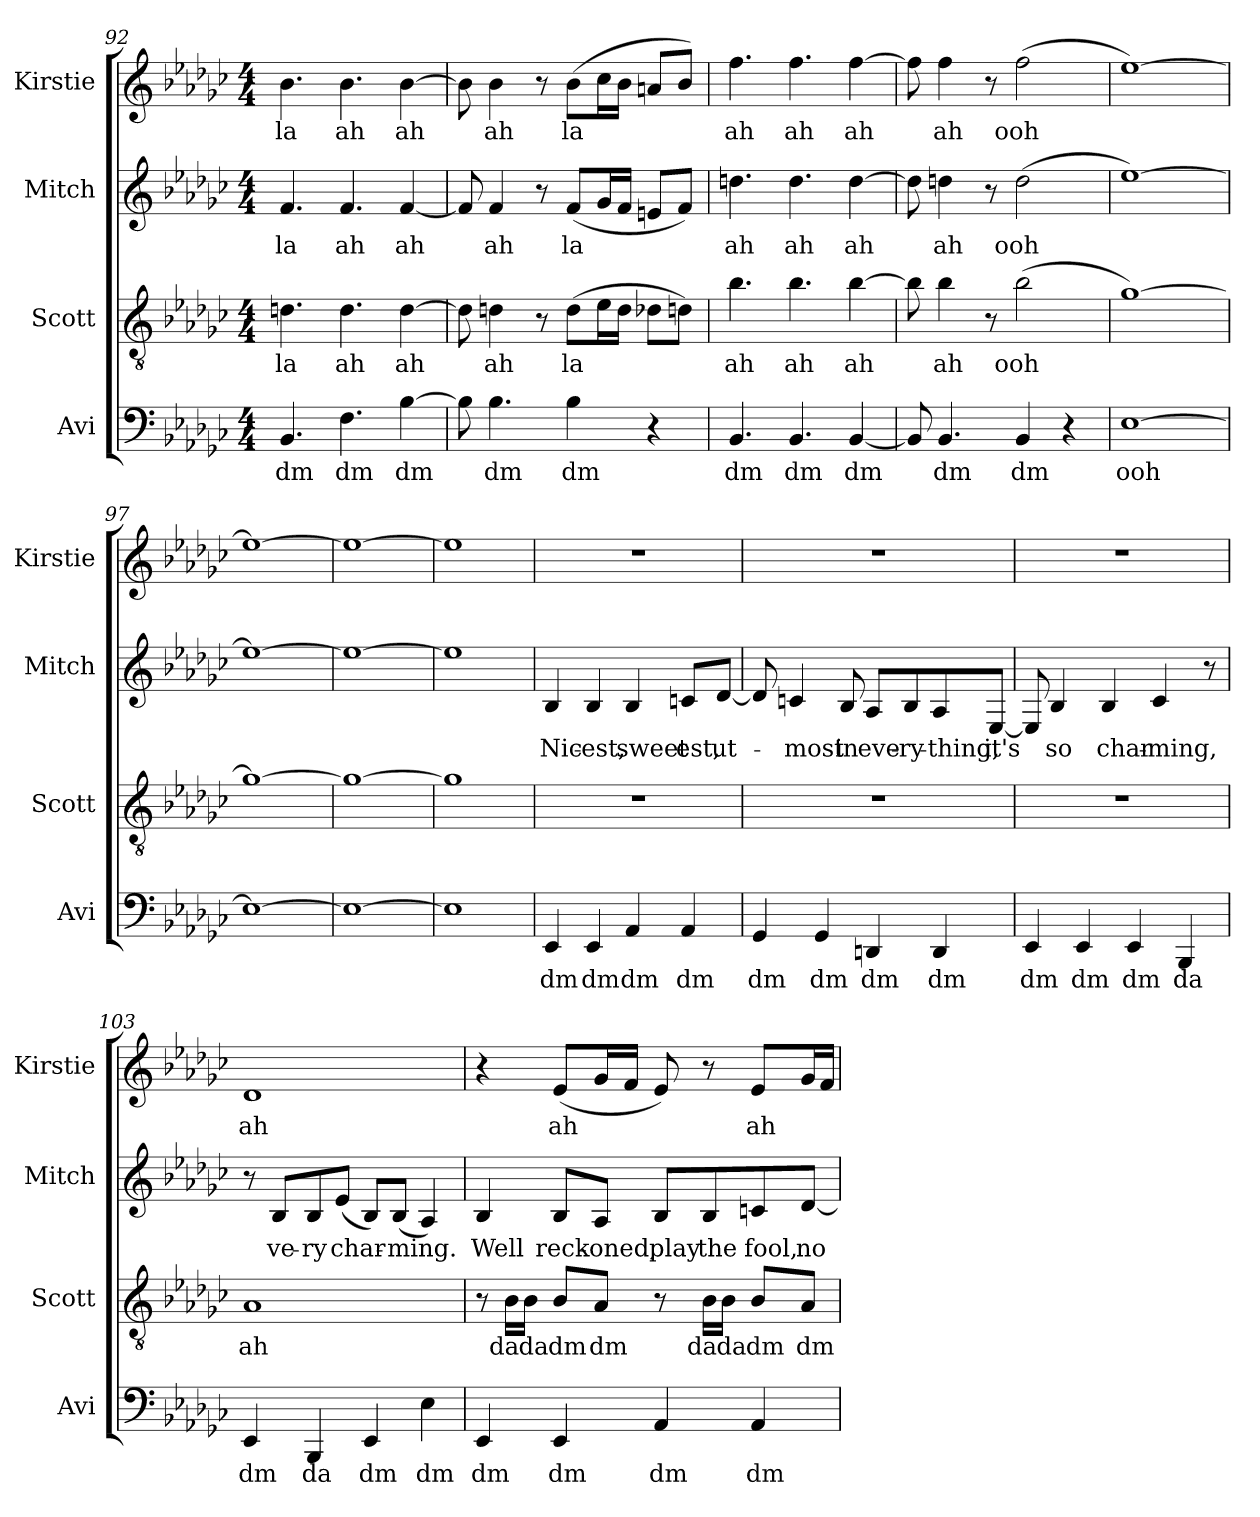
**kern	**text	**kern	**text	**kern	**text	**kern	**text
*part4	*part4	*part3	*part3	*part2	*part2	*part1	*part1
*staff4	*staff4	*staff3	*staff3	*staff2	*staff2	*staff1	*staff1
*I"Avi	*	*I"Scott	*	*I"Mitch	*	*I"Kirstie	*
*I'Avi	*	*I'Scott	*	*I'Mitch	*	*I'Kirstie	*
*clefF4	*	*clefGv2	*	*clefG2	*	*clefG2	*
*k[b-e-a-d-g-c-]	*	*k[b-e-a-d-g-c-]	*	*k[b-e-a-d-g-c-]	*	*k[b-e-a-d-g-c-]	*
*M4/4	*	*M4/4	*	*M4/4	*	*M4/4	*
=92	=92	=92	=92	=92	=92	=92	=92
4.BB-/	dm	4.dn\	la	4.f/	la	4.b-\	la
4.F\	dm	4.d\	ah	4.f/	ah	4.b-\	ah
[4B-\	dm	[4d\	ah	[4f/	ah	[4b-\	ah
=93	=93	=93	=93	=93	=93	=93	=93
8B-\]	.	8d\]	.	8f/]	.	8b-\]	.
4.B-\	dm	4dn\	ah	4f/	ah	4b-\	ah
.	.	8r	.	8r	.	8r	.
4B-\	dm	(8d\L	la	(8f/L	la	(8b-\L	la
.	.	16e-\L	.	16g-/L	.	16cc-\L	.
.	.	16d\JJ	.	16f/JJ	.	16b-\JJ	.
4r	.	8d-X\L	.	8en/L	.	8an/L	.
.	.	8dn\J)	.	8f/J)	.	8b-/J)	.
=94	=94	=94	=94	=94	=94	=94	=94
4.BB-/	dm	4.b-\	ah	4.ddn\	ah	4.ff\	ah
4.BB-/	dm	4.b-\	ah	4.dd\	ah	4.ff\	ah
[4BB-/	dm	[4b-\	ah	[4dd\	ah	[4ff\	ah
=95	=95	=95	=95	=95	=95	=95	=95
8BB-/]	.	8b-\]	.	8dd\]	.	8ff\]	.
4.BB-/	dm	4b-\	ah	4ddn\	ah	4ff\	ah
.	.	8r	.	8r	.	8r	.
4BB-/	dm	(2b-\	ooh	(2dd\	ooh	(2ff\	ooh
4r	.	.	.	.	.	.	.
!!LO:PB:g=z
=96	=96	=96	=96	=96	=96	=96	=96
[1E-	ooh	[1g-)	.	[1ee-)	.	[1ee-)	.
=97	=97	=97	=97	=97	=97	=97	=97
1E-_	.	1g-_	.	1ee-_	.	1ee-_	.
=98	=98	=98	=98	=98	=98	=98	=98
1E-_	.	1g-_	.	1ee-_	.	1ee-_	.
=99	=99	=99	=99	=99	=99	=99	=99
1E-]	.	1g-]	.	1ee-]	.	1ee-]	.
=100	=100	=100	=100	=100	=100	=100	=100
4EE-/	dm	1r	.	4B-/	Nic-	1r	.
4EE-/	dm	.	.	4B-/	-est,	.	.
4AA-/	dm	.	.	4B-/	sweet-	.	.
4AA-/	dm	.	.	8cn/L	-est,	.	.
.	.	.	.	[8d-/J	ut-	.	.
=101	=101	=101	=101	=101	=101	=101	=101
4GG-/	dm	1r	.	8d-/]	.	1r	.
.	.	.	.	4cn/	-most	.	.
4GG-/	dm	.	.	.	.	.	.
.	.	.	.	8B-/	in	.	.
4DDn/	dm	.	.	8A-/L	eve-	.	.
.	.	.	.	8B-/	-ry-	.	.
4DD/	dm	.	.	8A-/	-thing,	.	.
.	.	.	.	[8E-/J	it's	.	.
!!LO:LB:g=z
=102	=102	=102	=102	=102	=102	=102	=102
4EE-/	dm	1r	.	8E-/]	.	1r	.
.	.	.	.	4B-/	so	.	.
4EE-/	dm	.	.	.	.	.	.
.	.	.	.	4B-/	char-	.	.
4EE-/	dm	.	.	.	.	.	.
.	.	.	.	4c-/	-ming,	.	.
4BBB-/	da	.	.	.	.	.	.
.	.	.	.	8r	.	.	.
=103	=103	=103	=103	=103	=103	=103	=103
4EE-/	dm	1A-	ah	8r	.	1d-	ah
.	.	.	.	8B-/L	ve-	.	.
4BBB-/	da	.	.	8B-/	-ry	.	.
.	.	.	.	(8e-/J	char-	.	.
4EE-/	dm	.	.	8B-/L)	.	.	.
.	.	.	.	(8B-/J	-ming.	.	.
4E-\	dm	.	.	4A-/)	.	.	.
=104	=104	=104	=104	=104	=104	=104	=104
4EE-/	dm	8r	.	4B-/	Well	4r	.
.	.	16B-\LL	da	.	.	.	.
.	.	16B-\JJ	da	.	.	.	.
4EE-/	dm	8B-/L	dm	8B-/L	reck-	(8e-/L	ah
.	.	8A-/J	dm	8A-/J	-oned,	16g-/L	.
.	.	.	.	.	.	16f/JJ	.
4AA-/	dm	8r	.	8B-/L	play	8e-/)	.
.	.	16B-\LL	da	8B-/	the	8r	.
.	.	16B-\JJ	da	.	.	.	.
4AA-/	dm	8B-/L	dm	8cn/	fool,	8e-/L	ah
.	.	8A-/J	dm	[8d-/J	no-	16g-/L	.
.	.	.	.	.	.	16f/JJ	.
=	=	=	=	=	=	=	=
*-	*-	*-	*-	*-	*-	*-	*-
